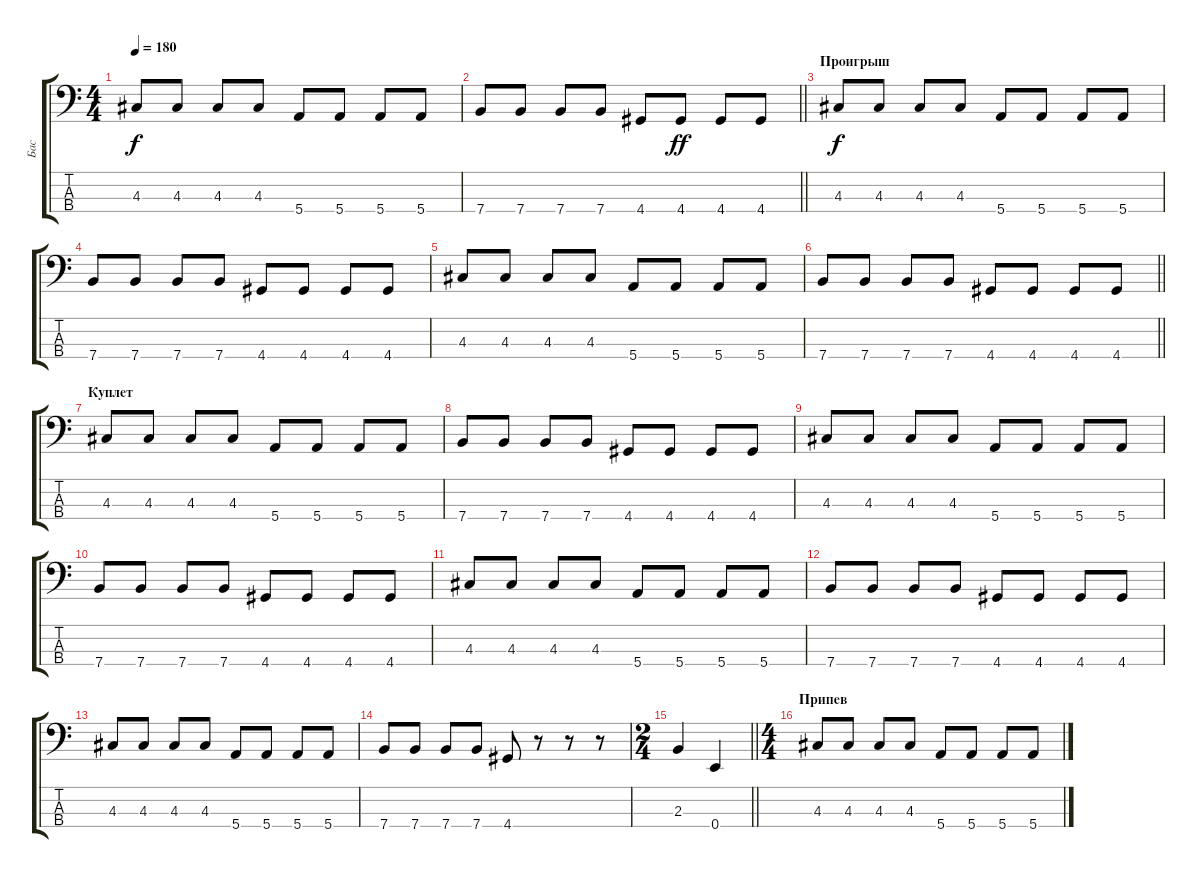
\track ("Бас" "Бас") {instrument electricbassfinger}
\staff {score tabs}
\tuning (G2 D2 A1 E1) {hide}
\ts (4 4)
\tempo 180
\clef f4
\ks c
4.3.8{dy f} 4.3.8 4.3.8 4.3.8 5.4.8 5.4.8 5.4.8 5.4.8 |
\barLineRight lightlight
7.4.8 7.4.8 7.4.8 7.4.8 4.4.8 4.4.8{dy ff} 4.4.8 4.4.8 |
\section ("" "Проигрыш")
4.3.8{dy f} 4.3.8 4.3.8 4.3.8 5.4.8 5.4.8 5.4.8 5.4.8 |
7.4.8 7.4.8 7.4.8 7.4.8 4.4.8 4.4.8 4.4.8 4.4.8 |
4.3.8 4.3.8 4.3.8 4.3.8 5.4.8 5.4.8 5.4.8 5.4.8 |
\barLineRight lightlight
7.4.8 7.4.8 7.4.8 7.4.8 4.4.8 4.4.8 4.4.8 4.4.8 |
\section ("" "Куплет")
4.3.8 4.3.8 4.3.8 4.3.8 5.4.8 5.4.8 5.4.8 5.4.8 |
7.4.8 7.4.8 7.4.8 7.4.8 4.4.8 4.4.8 4.4.8 4.4.8 |
4.3.8 4.3.8 4.3.8 4.3.8 5.4.8 5.4.8 5.4.8 5.4.8 |
7.4.8 7.4.8 7.4.8 7.4.8 4.4.8 4.4.8 4.4.8 4.4.8 |
4.3.8 4.3.8 4.3.8 4.3.8 5.4.8 5.4.8 5.4.8 5.4.8 |
7.4.8 7.4.8 7.4.8 7.4.8 4.4.8 4.4.8 4.4.8 4.4.8 |
4.3.8 4.3.8 4.3.8 4.3.8 5.4.8 5.4.8 5.4.8 5.4.8 |
7.4.8 7.4.8 7.4.8 7.4.8 4.4.8 r.8 r.8 r.8 |
\ts (2 4)
\barLineRight lightlight
2.3.4 0.4.4 |
\ts (4 4)
\section ("" "Припев")
4.3.8 4.3.8 4.3.8 4.3.8 5.4.8 5.4.8 5.4.8 5.4.8
